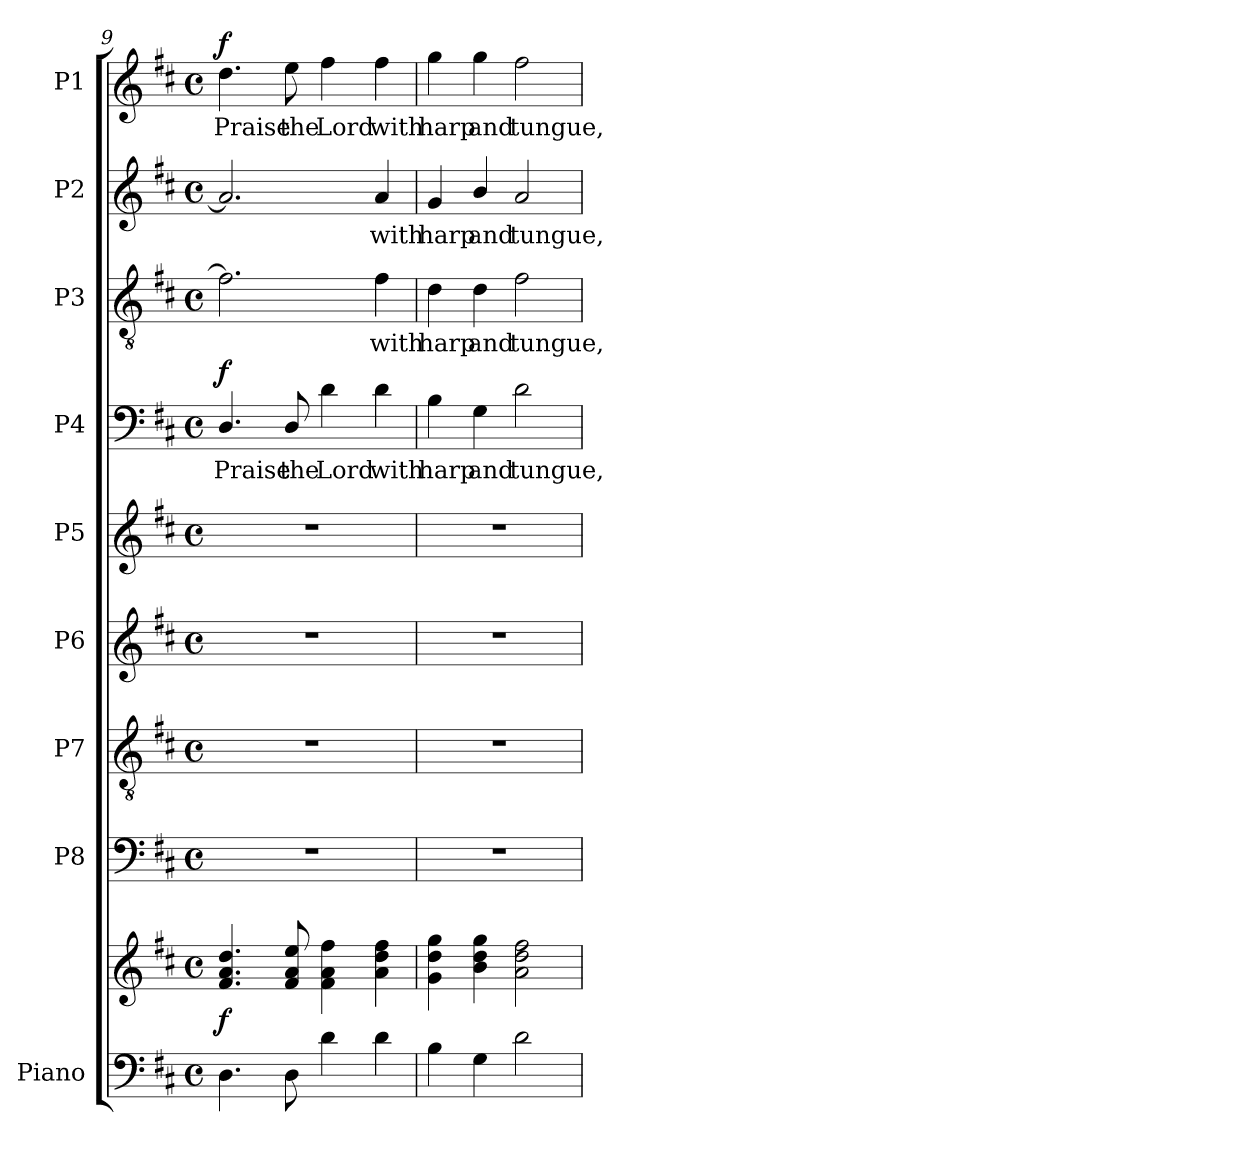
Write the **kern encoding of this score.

**kern	**kern	**dynam	**kern	**kern	**kern	**kern	**kern	**text	**dynam	**kern	**text	**kern	**text	**kern	**text	**dynam
*part9	*part9	*part9	*part8	*part7	*part6	*part5	*part4	*part4	*part4	*part3	*part3	*part2	*part2	*part1	*part1	*part1
*staff10	*staff9	*staff9/10	*staff8	*staff7	*staff6	*staff5	*staff4	*staff4	*staff4	*staff3	*staff3	*staff2	*staff2	*staff1	*staff1	*staff1
*I"Piano	*	*	*I"P8	*I"P7	*I"P6	*I"P5	*I"P4	*	*	*I"P3	*	*I"P2	*	*I"P1	*	*
*clefF4	*clefG2	*	*clefF4	*clefGv2	*clefG2	*clefG2	*clefF4	*	*	*clefGv2	*	*clefG2	*	*clefG2	*	*
*	*	*	*	*ITrd7c12	*	*	*	*	*	*ITrd7c12	*	*	*	*	*	*
*k[f#c#]	*k[f#c#]	*	*k[f#c#]	*k[f#c#]	*k[f#c#]	*k[f#c#]	*k[f#c#]	*	*	*k[f#c#]	*	*k[f#c#]	*	*k[f#c#]	*	*
*D:	*D:	*	*D:	*D:	*D:	*D:	*D:	*	*	*D:	*	*D:	*	*D:	*	*
*M4/4	*M4/4	*	*M4/4	*M4/4	*M4/4	*M4/4	*M4/4	*	*	*M4/4	*	*M4/4	*	*M4/4	*	*
*met(c)	*met(c)	*	*met(c)	*met(c)	*met(c)	*met(c)	*met(c)	*	*	*met(c)	*	*met(c)	*	*met(c)	*	*
=9	=9	=9	=9	=9	=9	=9	=9	=9	=9	=9	=9	=9	=9	=9	=9	=9
!	!	!	!	!	!	!	!	!LO:LY:b:color=#000000	!	!	!	!	!	!	!	!
!	!	!	!	!	!	!	!	!	!	!	!LO:LY:b:color=#000000	!	!	!	!	!
!	!	!	!	!	!	!	!	!	!	!	!	!	!LO:LY:b:color=#000000	!	!	!
!	!	!	!	!	!	!	!	!	!	!	!	!	!	!	!LO:LY:b:color=#000000	!
4.Di\	4.f#i/ 4.ai 4.ddi	f	1r	1r	1r	1r	4.Di/	Praise	f	2.F#i\]	.	2.ai/]	.	4.ddi\	Praise	f
!	!	!	!	!	!	!	!	!LO:LY:b:color=#000000	!	!	!	!	!	!	!	!
!	!	!	!	!	!	!	!	!	!	!	!	!	!	!	!LO:LY:b:color=#000000	!
8Di\	8f#i/ 8ai 8eei	.	.	.	.	.	8Di/	the	.	.	.	.	.	8eei\	the	.
!	!	!	!	!	!	!	!	!LO:LY:b:color=#000000	!	!	!	!	!	!	!	!
!	!	!	!	!	!	!	!	!	!	!	!	!	!	!	!LO:LY:b:color=#000000	!
4di\	4f#i\ 4ai 4ff#i	.	.	.	.	.	4di\	Lord	.	.	.	.	.	4ff#i\	Lord	.
!	!	!	!	!	!	!	!	!LO:LY:b:color=#000000	!	!	!	!	!	!	!	!
!	!	!	!	!	!	!	!	!	!	!	!LO:LY:b:color=#000000	!	!	!	!	!
!	!	!	!	!	!	!	!	!	!	!	!	!	!LO:LY:b:color=#000000	!	!	!
!	!	!	!	!	!	!	!	!	!	!	!	!	!	!	!LO:LY:b:color=#000000	!
4di\	4ai\ 4ddi 4ff#i	.	.	.	.	.	4di\	with	.	4F#i\	with	4ai/	with	4ff#i\	with	.
=10	=10	=10	=10	=10	=10	=10	=10	=10	=10	=10	=10	=10	=10	=10	=10	=10
!	!	!	!	!	!	!	!	!LO:LY:b:color=#000000	!	!	!	!	!	!	!	!
!	!	!	!	!	!	!	!	!	!	!	!LO:LY:b:color=#000000	!	!	!	!	!
!	!	!	!	!	!	!	!	!	!	!	!	!	!LO:LY:b:color=#000000	!	!	!
!	!	!	!	!	!	!	!	!	!	!	!	!	!	!	!LO:LY:b:color=#000000	!
4Bi\	4gi\ 4ddi 4ggi	.	1r	1r	1r	1r	4Bi\	harp	.	4Di\	harp	4gi/	harp	4ggi\	harp	.
!	!	!	!	!	!	!	!	!LO:LY:b:color=#000000	!	!	!	!	!	!	!	!
!	!	!	!	!	!	!	!	!	!	!	!LO:LY:b:color=#000000	!	!	!	!	!
!	!	!	!	!	!	!	!	!	!	!	!	!	!LO:LY:b:color=#000000	!	!	!
!	!	!	!	!	!	!	!	!	!	!	!	!	!	!	!LO:LY:b:color=#000000	!
4Gi\	4bi\ 4ddi 4ggi	.	.	.	.	.	4Gi\	and	.	4Di\	and	4bi/	and	4ggi\	and	.
!	!	!	!	!	!	!	!	!LO:LY:b:color=#000000	!	!	!	!	!	!	!	!
!	!	!	!	!	!	!	!	!	!	!	!LO:LY:b:color=#000000	!	!	!	!	!
!	!	!	!	!	!	!	!	!	!	!	!	!	!LO:LY:b:color=#000000	!	!	!
!	!	!	!	!	!	!	!	!	!	!	!	!	!	!	!LO:LY:b:color=#000000	!
2di\	2ai\ 2ddi 2ff#i	.	.	.	.	.	2di\	tungue,	.	2F#i\	tungue,	2ai/	tungue,	2ff#i\	tungue,	.
=	=	=	=	=	=	=	=	=	=	=	=	=	=	=	=	=
*-	*-	*-	*-	*-	*-	*-	*-	*-	*-	*-	*-	*-	*-	*-	*-	*-
